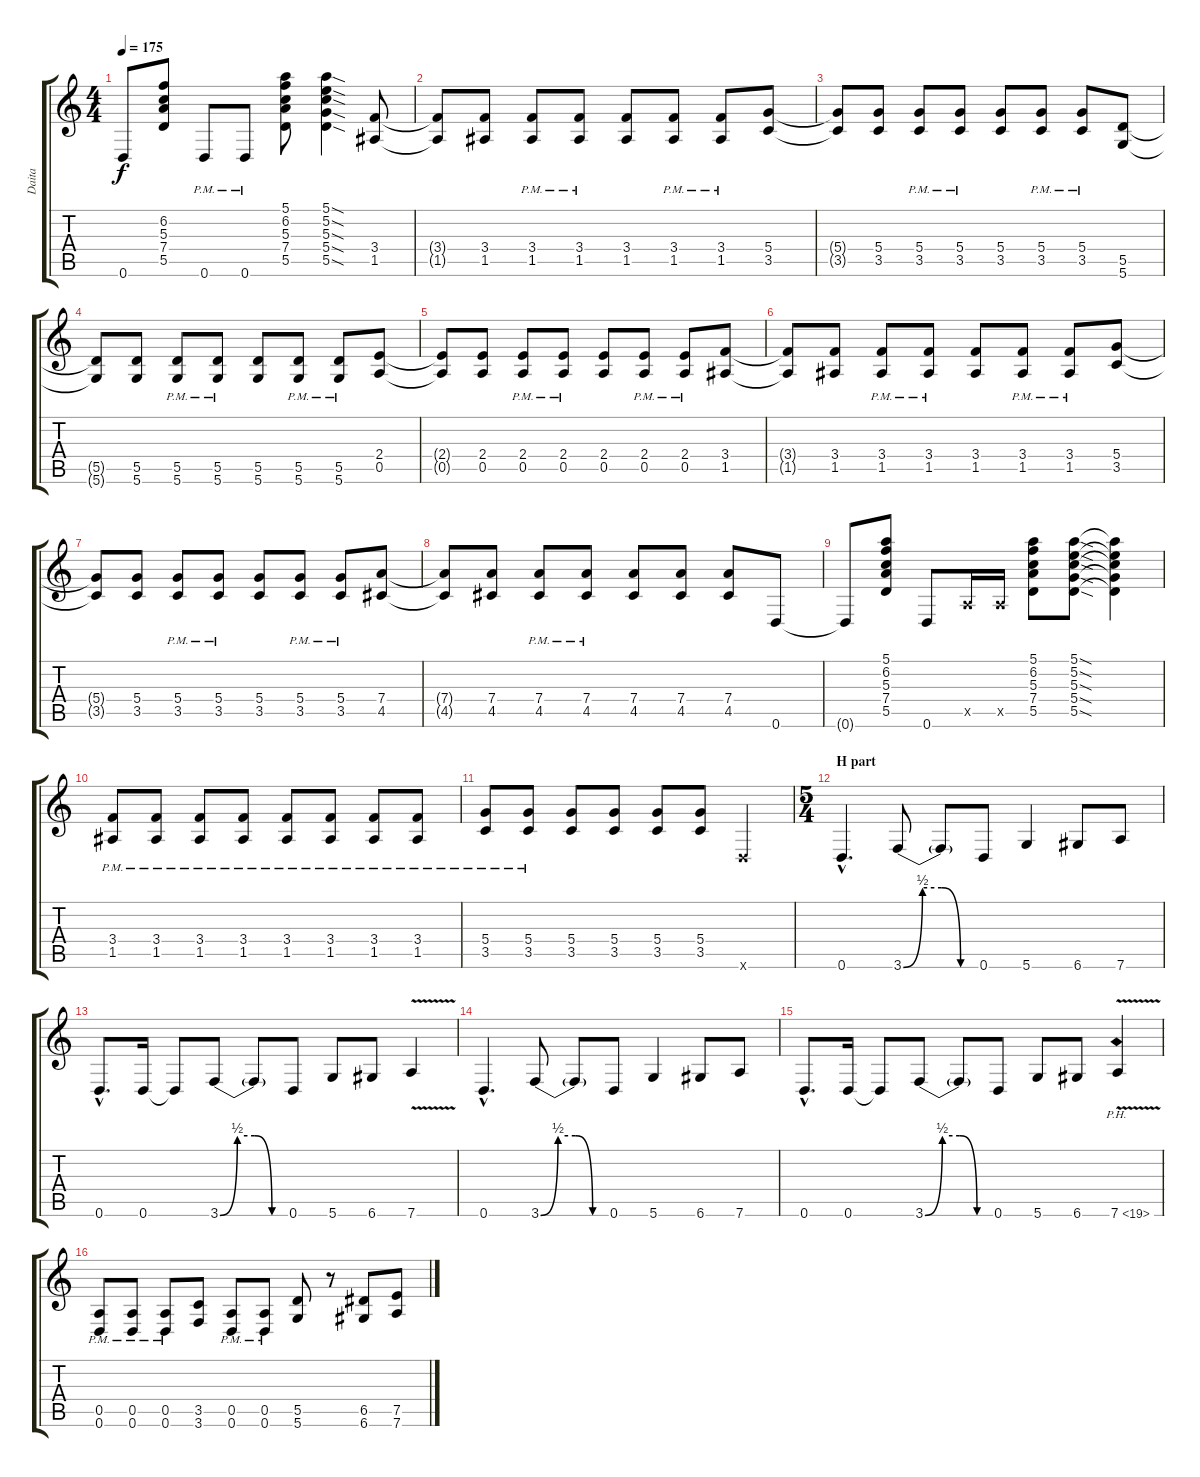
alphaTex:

\track ("Daita" "Daita") {instrument distortionguitar}
\staff {score tabs}
\tuning (E4 B3 G3 D3 A2 D2) {hide}
\ts (4 4)
\tempo 175
\clef g2
\ks c
0.6{t}.8{dy f} (6.2 5.3 7.4 5.5).8 0.6{pm}.8 0.6{pm}.8 (5.1 6.2 5.3 7.4 5.5).8 (5.1{sod} 5.2{sod} 5.3{sod} 5.4{sod} 5.5{sod}).4 (3.4 1.5).8 |
(3.4{t} 1.5{t}).8 (3.4 1.5).8 (3.4{pm} 1.5{pm}).8 (3.4{pm} 1.5{pm}).8 (3.4 1.5).8 (3.4{pm} 1.5{pm}).8 (3.4{pm} 1.5{pm}).8 (5.4 3.5).8 |
(5.4{t} 3.5{t}).8 (5.4 3.5).8 (5.4{pm} 3.5{pm}).8 (5.4{pm} 3.5{pm}).8 (5.4 3.5).8 (5.4{pm} 3.5{pm}).8 (5.4{pm} 3.5{pm}).8 (5.5 5.6).8 |
(5.5{t} 5.6{t}).8 (5.5 5.6).8 (5.5{pm} 5.6{pm}).8 (5.5{pm} 5.6{pm}).8 (5.5 5.6).8 (5.5{pm} 5.6{pm}).8 (5.5{pm} 5.6{pm}).8 (2.4 0.5).8 |
(2.4{t} 0.5{t}).8 (2.4 0.5).8 (2.4{pm} 0.5{pm}).8 (2.4{pm} 0.5{pm}).8 (2.4 0.5).8 (2.4{pm} 0.5{pm}).8 (2.4{pm} 0.5{pm}).8 (3.4 1.5).8 |
(3.4{t} 1.5{t}).8 (3.4 1.5).8 (3.4{pm} 1.5{pm}).8 (3.4{pm} 1.5{pm}).8 (3.4 1.5).8 (3.4{pm} 1.5{pm}).8 (3.4{pm} 1.5{pm}).8 (5.4 3.5).8 |
(5.4{t} 3.5{t}).8 (5.4 3.5).8 (5.4{pm} 3.5{pm}).8 (5.4{pm} 3.5{pm}).8 (5.4 3.5).8 (5.4{pm} 3.5{pm}).8 (5.4{pm} 3.5{pm}).8 (7.4 4.5).8 |
(7.4{t} 4.5{t}).8 (7.4 4.5).8 (7.4{pm} 4.5{pm}).8 (7.4{pm} 4.5{pm}).8 (7.4 4.5).8 (7.4 4.5).8 (7.4 4.5).8 0.6.8 |
0.6{t}.8 (5.1 6.2 5.3 7.4 5.5).8 0.6.8 0.5{x}.16 0.5{x}.16 (5.1 6.2 5.3 7.4 5.5).8 (5.1{sod} 5.2{sod} 5.3{sod} 5.4{sod} 5.5{sod}).8 (5.1{t} 5.2{t} 5.3{t} 5.4{t} 5.5{t}).4 |
(3.4{pm} 1.5{pm}).8 (3.4{pm} 1.5{pm}).8 (3.4{pm} 1.5{pm}).8 (3.4{pm} 1.5{pm}).8 (3.4{pm} 1.5{pm}).8 (3.4{pm} 1.5{pm}).8 (3.4{pm} 1.5{pm}).8 (3.4{pm} 1.5{pm}).8 |
(5.4{pm} 3.5{pm}).8 (5.4{pm} 3.5{pm}).8 (5.4 3.5).8 (5.4 3.5).8 (5.4 3.5).8 (5.4 3.5).8 0.6{x}.4 |
\ts (5 4)
\section ("" "H part")
0.6{hac}.4{d} 3.6{be (custom 0 0 15 2 30 2 45 0 60 0)}.8 3.6{t}.8 0.6.8 5.6.4 6.6.8 7.6.8 |
0.6{hac}.8{d} 0.6.16 0.6{t}.8 3.6{be (custom 0 0 15 2 30 2 45 0 60 0)}.8 3.6{t}.8 0.6.8 5.6.8 6.6.8 7.6{v}.4 |
0.6{hac}.4{d} 3.6{be (custom 0 0 15 2 30 2 45 0 60 0)}.8 3.6{t}.8 0.6.8 5.6.4 6.6.8 7.6.8 |
0.6{hac}.8{d} 0.6.16 0.6{t}.8 3.6{be (custom 0 0 15 2 30 2 45 0 60 0)}.8 3.6{t}.8 0.6.8 5.6.8 6.6.8 7.6{ph 12 v}.4 |
(0.5{pm} 0.6{pm}).8 (0.5{pm} 0.6{pm}).8 (0.5{pm} 0.6{pm}).8 (3.5 3.6).8 (0.5{pm} 0.6{pm}).8 (0.5{pm} 0.6{pm}).8 (5.5 5.6).8 r.8 (6.5 6.6).8 (7.5 7.6).8
